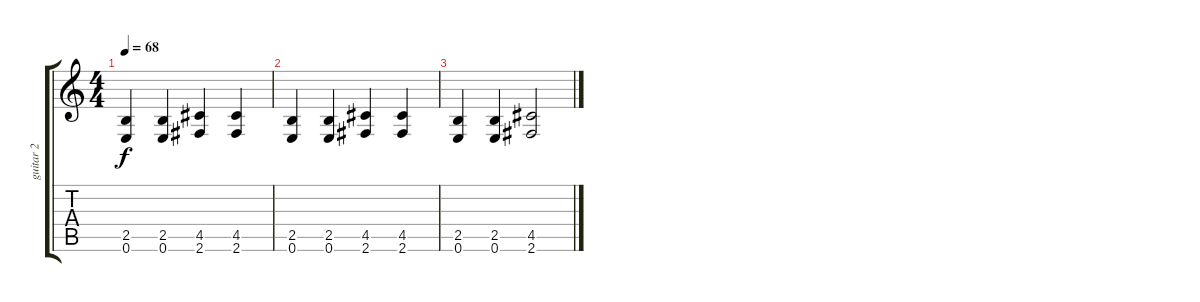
\track ("guitar 2" "guitar 2") {instrument electricguitarjazz}
\staff {score tabs}
\tuning (E4 B3 G3 D3 A2 E2) {hide}
\ts (4 4)
\tempo 68
\clef g2
\ks c
(2.5 0.6).4{dy f} (2.5 0.6).4 (4.5 2.6).4 (4.5 2.6).4 |
(2.5 0.6).4 (2.5 0.6).4 (4.5 2.6).4 (4.5 2.6).4 |
(2.5 0.6).4 (2.5 0.6).4 (4.5 2.6).2
